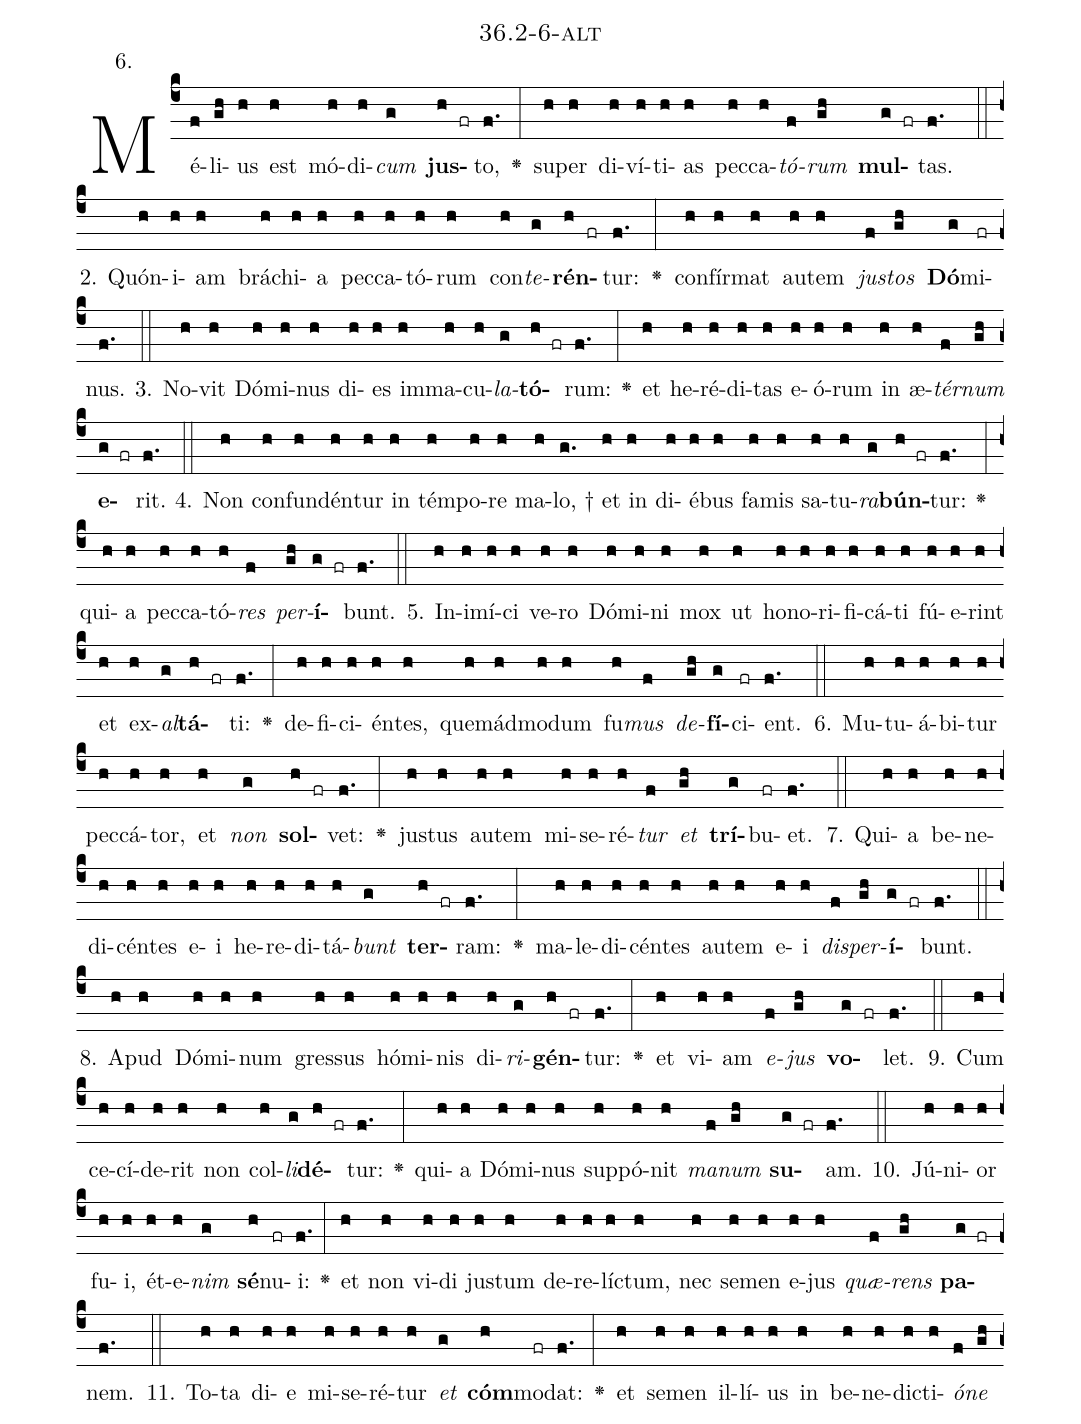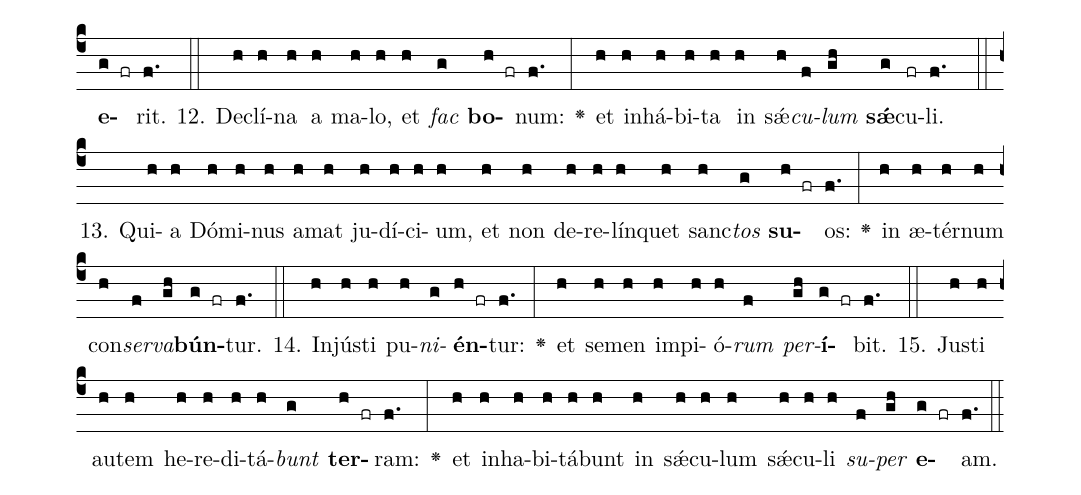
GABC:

name: 36.2-6-alt;
annotation: 6.;
%%
(c4)Mé(f)li(gh)us(h) est(h) mó(h)di(h)<i>cum</i>(g) <b>jus</b>(h fr)to,(f.) <v>\greheightstar</v>(:) su(h)per(h) di(h)ví(h)ti(h)as(h) pec(h)ca(h)<i>tó</i>(f)<i>rum</i>(gh) <b>mul</b>(g fr)tas.(f.) (::)
2. Quón(h)i(h)am(h) brá(h)chi(h)a(h) pec(h)ca(h)tó(h)rum(h) con(h)<i>te</i>(g)<b>rén</b>(h fr)tur:(f.) <v>\greheightstar</v>(:) con(h)fír(h)mat(h) au(h)tem(h) <i>jus</i>(f)<i>tos</i>(gh) <b>Dó</b>(g)mi(fr)nus.(f.) (::)
3. No(h)vit(h) Dó(h)mi(h)nus(h) di(h)es(h) im(h)ma(h)cu(h)<i>la</i>(g)<b>tó</b>(h fr)rum:(f.) <v>\greheightstar</v>(:) et(h) he(h)ré(h)di(h)tas(h) e(h)ó(h)rum(h) in(h) æ(h)<i>tér</i>(f)<i>num</i>(gh) <b>e</b>(g fr)rit.(f.) (::)
4. Non(h) con(h)fun(h)dén(h)tur(h) in(h) tém(h)po(h)re(h) ma(h)lo, †(g.) et(h) in(h) di(h)é(h)bus(h) fa(h)mis(h) sa(h)tu(h)<i>ra</i>(g)<b>bún</b>(h fr)tur:(f.) <v>\greheightstar</v>(:) qui(h)a(h) pec(h)ca(h)tó(h)<i>res</i>(f) <i>per</i>(gh)<b>í</b>(g fr)bunt.(f.) (::)
5. In(h)i(h)mí(h)ci(h) ve(h)ro(h) Dó(h)mi(h)ni(h) mox(h) ut(h) ho(h)no(h)ri(h)fi(h)cá(h)ti(h) fú(h)e(h)rint(h) et(h) ex(h)<i>al</i>(g)<b>tá</b>(h fr)ti:(f.) <v>\greheightstar</v>(:) de(h)fi(h)ci(h)én(h)tes,(h) quem(h)ád(h)mo(h)dum(h) fu(h)<i>mus</i>(f) <i>de</i>(gh)<b>fí</b>(g)ci(fr)ent.(f.) (::)
6. Mu(h)tu(h)á(h)bi(h)tur(h) pec(h)cá(h)tor,(h) et(h) <i>non</i>(g) <b>sol</b>(h fr)vet:(f.) <v>\greheightstar</v>(:) jus(h)tus(h) au(h)tem(h) mi(h)se(h)ré(h)<i>tur</i>(f) <i>et</i>(gh) <b>trí</b>(g)bu(fr)et.(f.) (::)
7. Qui(h)a(h) be(h)ne(h)di(h)cén(h)tes(h) e(h)i(h) he(h)re(h)di(h)tá(h)<i>bunt</i>(g) <b>ter</b>(h fr)ram:(f.) <v>\greheightstar</v>(:) ma(h)le(h)di(h)cén(h)tes(h) au(h)tem(h) e(h)i(h) <i>dis</i>(f)<i>per</i>(gh)<b>í</b>(g fr)bunt.(f.) (::)
8. A(h)pud(h) Dó(h)mi(h)num(h) gres(h)sus(h) hó(h)mi(h)nis(h) di(h)<i>ri</i>(g)<b>gén</b>(h fr)tur:(f.) <v>\greheightstar</v>(:) et(h) vi(h)am(h) <i>e</i>(f)<i>jus</i>(gh) <b>vo</b>(g fr)let.(f.) (::)
9. Cum(h) ce(h)cí(h)de(h)rit(h) non(h) col(h)<i>li</i>(g)<b>dé</b>(h fr)tur:(f.) <v>\greheightstar</v>(:) qui(h)a(h) Dó(h)mi(h)nus(h) sup(h)pó(h)nit(h) <i>ma</i>(f)<i>num</i>(gh) <b>su</b>(g fr)am.(f.) (::)
10. Jú(h)ni(h)or(h) fu(h)i,(h) ét(h)e(h)<i>nim</i>(g) <b>sé</b>(h)nu(fr)i:(f.) <v>\greheightstar</v>(:) et(h) non(h) vi(h)di(h) jus(h)tum(h) de(h)re(h)líc(h)tum,(h) nec(h) se(h)men(h) e(h)jus(h) <i>quæ</i>(f)<i>rens</i>(gh) <b>pa</b>(g fr)nem.(f.) (::)
11. To(h)ta(h) di(h)e(h) mi(h)se(h)ré(h)tur(h) <i>et</i>(g) <b>cóm</b>(h)mo(fr)dat:(f.) <v>\greheightstar</v>(:) et(h) se(h)men(h) il(h)lí(h)us(h) in(h) be(h)ne(h)dic(h)ti(h)<i>ó</i>(f)<i>ne</i>(gh) <b>e</b>(g fr)rit.(f.) (::)
12. De(h)clí(h)na(h) a(h) ma(h)lo,(h) et(h) <i>fac</i>(g) <b>bo</b>(h fr)num:(f.) <v>\greheightstar</v>(:) et(h) in(h)há(h)bi(h)ta(h) in(h) sǽ(h)<i>cu</i>(f)<i>lum</i>(gh) <b>sǽ</b>(g)cu(fr)li.(f.) (::)
13. Qui(h)a(h) Dó(h)mi(h)nus(h) a(h)mat(h) ju(h)dí(h)ci(h)um,(h) et(h) non(h) de(h)re(h)lín(h)quet(h) sanc(h)<i>tos</i>(g) <b>su</b>(h fr)os:(f.) <v>\greheightstar</v>(:) in(h) æ(h)tér(h)num(h) con(h)<i>ser</i>(f)<i>va</i>(gh)<b>bún</b>(g fr)tur.(f.) (::)
14. In(h)jús(h)ti(h) pu(h)<i>ni</i>(g)<b>én</b>(h fr)tur:(f.) <v>\greheightstar</v>(:) et(h) se(h)men(h) im(h)pi(h)ó(h)<i>rum</i>(f) <i>per</i>(gh)<b>í</b>(g fr)bit.(f.) (::)
15. Jus(h)ti(h) au(h)tem(h) he(h)re(h)di(h)tá(h)<i>bunt</i>(g) <b>ter</b>(h fr)ram:(f.) <v>\greheightstar</v>(:) et(h) in(h)ha(h)bi(h)tá(h)bunt(h) in(h) sǽ(h)cu(h)lum(h) sǽ(h)cu(h)li(h) <i>su</i>(f)<i>per</i>(gh) <b>e</b>(g fr)am.(f.) (::)
